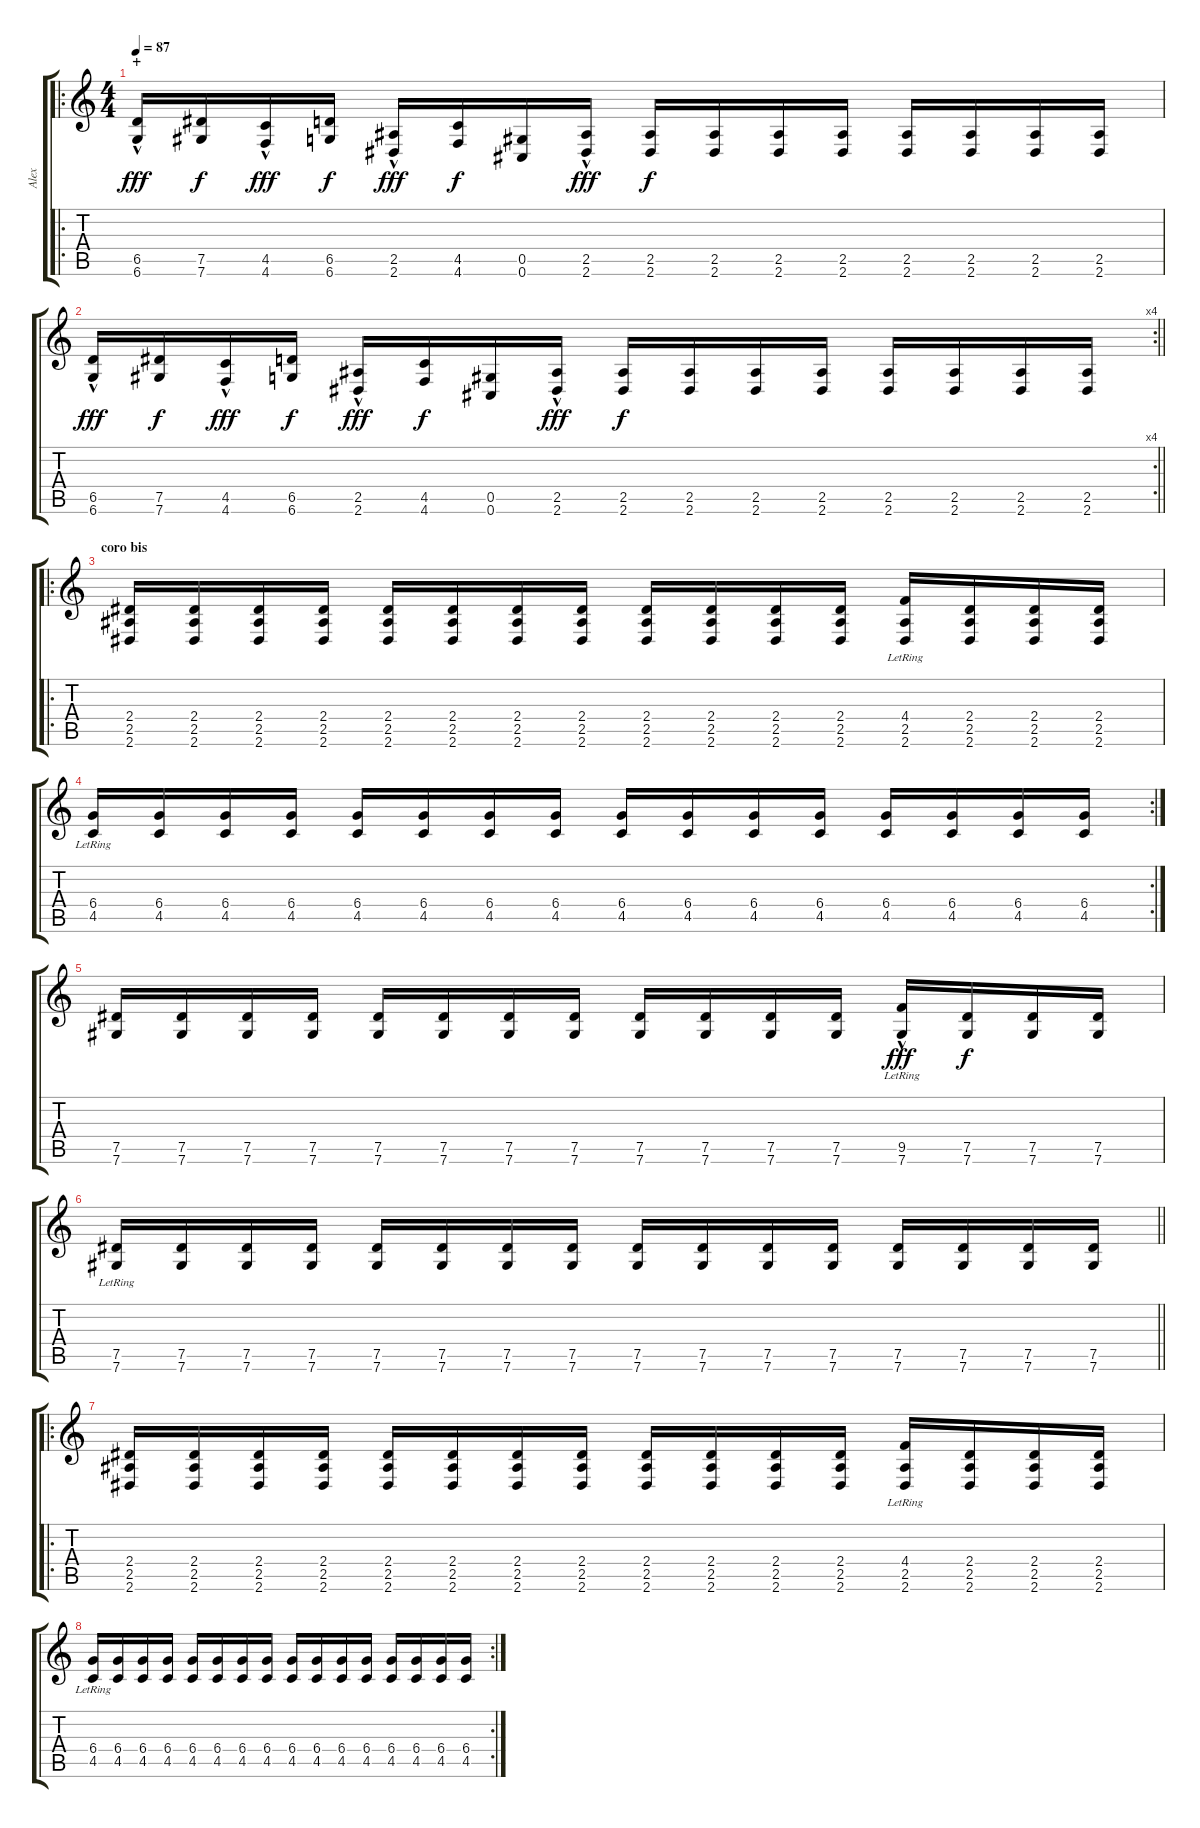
\track ("Alex" "Alex") {instrument overdrivenguitar}
\staff {score tabs}
\tuning (Eb4 Bb3 Gb3 Db3 Ab2 Db2) {hide}
\ro
\ts (4 4)
\section ("" "+")
\tempo 87
\clef g2
\ks c
(6.5{hac} 6.6{hac}).16{dy fff} (7.5 7.6).16{dy f} (4.5 4.6{hac}).16{dy fff} (6.5 6.6).16{dy f} (2.5 2.6{hac}).16{dy fff} (4.5 4.6).16{dy f} (0.5 0.6).16 (2.5{hac} 2.6{hac}).16{dy fff} (2.5 2.6).16{dy f} (2.5 2.6).16 (2.5 2.6).16 (2.5 2.6).16 (2.5 2.6).16 (2.5 2.6).16 (2.5 2.6).16 (2.5 2.6).16 |
\rc 4
\barLineRight lightlight
(6.5{hac} 6.6{hac}).16{dy fff} (7.5 7.6).16{dy f} (4.5 4.6{hac}).16{dy fff} (6.5 6.6).16{dy f} (2.5 2.6{hac}).16{dy fff} (4.5 4.6).16{dy f} (0.5 0.6).16 (2.5{hac} 2.6{hac}).16{dy fff} (2.5 2.6).16{dy f} (2.5 2.6).16 (2.5 2.6).16 (2.5 2.6).16 (2.5 2.6).16 (2.5 2.6).16 (2.5 2.6).16 (2.5 2.6).16 |
\ro
\section ("" "coro bis")
(2.4 2.5 2.6).16 (2.4 2.5 2.6).16 (2.4 2.5 2.6).16 (2.4 2.5 2.6).16 (2.4 2.5 2.6).16 (2.4 2.5 2.6).16 (2.4 2.5 2.6).16 (2.4 2.5 2.6).16 (2.4 2.5 2.6).16 (2.4 2.5 2.6).16 (2.4 2.5 2.6).16 (2.4 2.5 2.6).16 (4.4{lr} 2.5 2.6).16 (2.4 2.5 2.6).16 (2.4 2.5 2.6).16 (2.4 2.5 2.6).16 |
\rc 2
(6.4{lr} 4.5).16 (6.4 4.5).16 (6.4 4.5).16 (6.4 4.5).16 (6.4 4.5).16 (6.4 4.5).16 (6.4 4.5).16 (6.4 4.5).16 (6.4 4.5).16 (6.4 4.5).16 (6.4 4.5).16 (6.4 4.5).16 (6.4 4.5).16 (6.4 4.5).16 (6.4 4.5).16 (6.4 4.5).16 |
(7.5 7.6).16 (7.5 7.6).16 (7.5 7.6).16 (7.5 7.6).16 (7.5 7.6).16 (7.5 7.6).16 (7.5 7.6).16 (7.5 7.6).16 (7.5 7.6).16 (7.5 7.6).16 (7.5 7.6).16 (7.5 7.6).16 (9.5{hac lr} 7.6).16{dy fff} (7.5 7.6).16{dy f} (7.5 7.6).16 (7.5 7.6).16 |
\barLineRight lightlight
(7.5{lr} 7.6).16 (7.5 7.6).16 (7.5 7.6).16 (7.5 7.6).16 (7.5 7.6).16 (7.5 7.6).16 (7.5 7.6).16 (7.5 7.6).16 (7.5 7.6).16 (7.5 7.6).16 (7.5 7.6).16 (7.5 7.6).16 (7.5 7.6).16 (7.5 7.6).16 (7.5 7.6).16 (7.5 7.6).16 |
\ro
(2.4 2.5 2.6).16 (2.4 2.5 2.6).16 (2.4 2.5 2.6).16 (2.4 2.5 2.6).16 (2.4 2.5 2.6).16 (2.4 2.5 2.6).16 (2.4 2.5 2.6).16 (2.4 2.5 2.6).16 (2.4 2.5 2.6).16 (2.4 2.5 2.6).16 (2.4 2.5 2.6).16 (2.4 2.5 2.6).16 (4.4{lr} 2.5 2.6).16 (2.4 2.5 2.6).16 (2.4 2.5 2.6).16 (2.4 2.5 2.6).16 |
\rc 2
(6.4{lr} 4.5).16 (6.4 4.5).16 (6.4 4.5).16 (6.4 4.5).16 (6.4 4.5).16 (6.4 4.5).16 (6.4 4.5).16 (6.4 4.5).16 (6.4 4.5).16 (6.4 4.5).16 (6.4 4.5).16 (6.4 4.5).16 (6.4 4.5).16 (6.4 4.5).16 (6.4 4.5).16 (6.4 4.5).16
